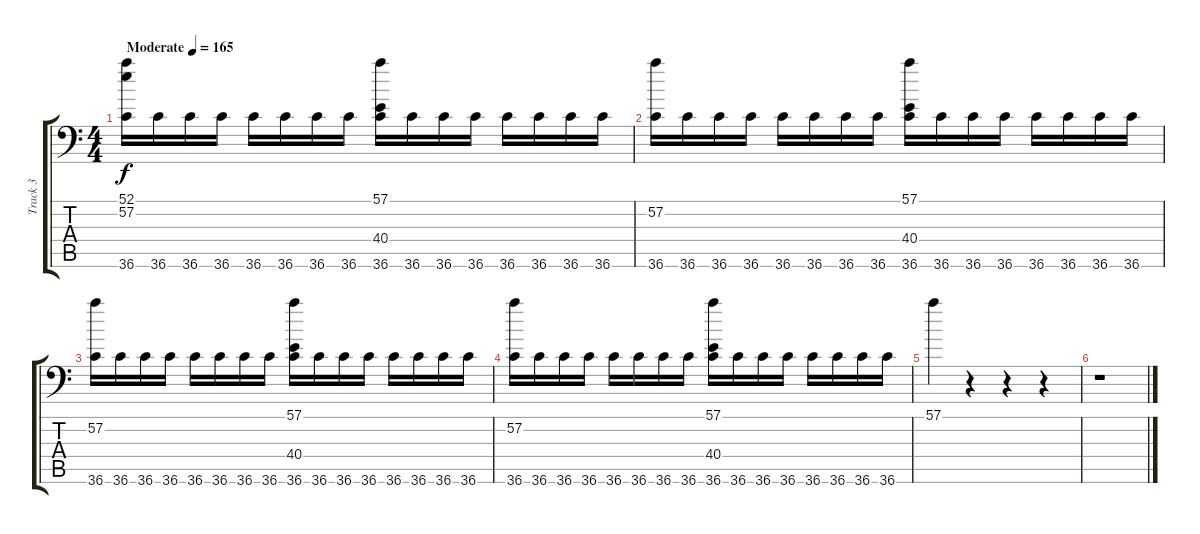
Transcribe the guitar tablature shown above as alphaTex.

\track ("Track 3" "Track 3") {instrument acousticgrandpiano}
\staff {score tabs}
\tuning (C-1 C-1 C-1 C-1 C-1 C-1) {hide}
\ts (4 4)
\tempo (165 "Moderate")
\clef f4
\ks c
(52.1 57.2 36.6).16{dy f instrument acousticgrandpiano} 36.6.16 36.6.16 36.6.16 36.6.16 36.6.16 36.6.16 36.6.16 (57.1 40.4 36.6).16 36.6.16 36.6.16 36.6.16 36.6.16 36.6.16 36.6.16 36.6.16 |
(57.2 36.6).16 36.6.16 36.6.16 36.6.16 36.6.16 36.6.16 36.6.16 36.6.16 (57.1 40.4 36.6).16 36.6.16 36.6.16 36.6.16 36.6.16 36.6.16 36.6.16 36.6.16 |
(57.2 36.6).16 36.6.16 36.6.16 36.6.16 36.6.16 36.6.16 36.6.16 36.6.16 (57.1 40.4 36.6).16 36.6.16 36.6.16 36.6.16 36.6.16 36.6.16 36.6.16 36.6.16 |
(57.2 36.6).16 36.6.16 36.6.16 36.6.16 36.6.16 36.6.16 36.6.16 36.6.16 (57.1 40.4 36.6).16 36.6.16 36.6.16 36.6.16 36.6.16 36.6.16 36.6.16 36.6.16 |
57.1.4 r.4 r.4 r.4 |
r.1
